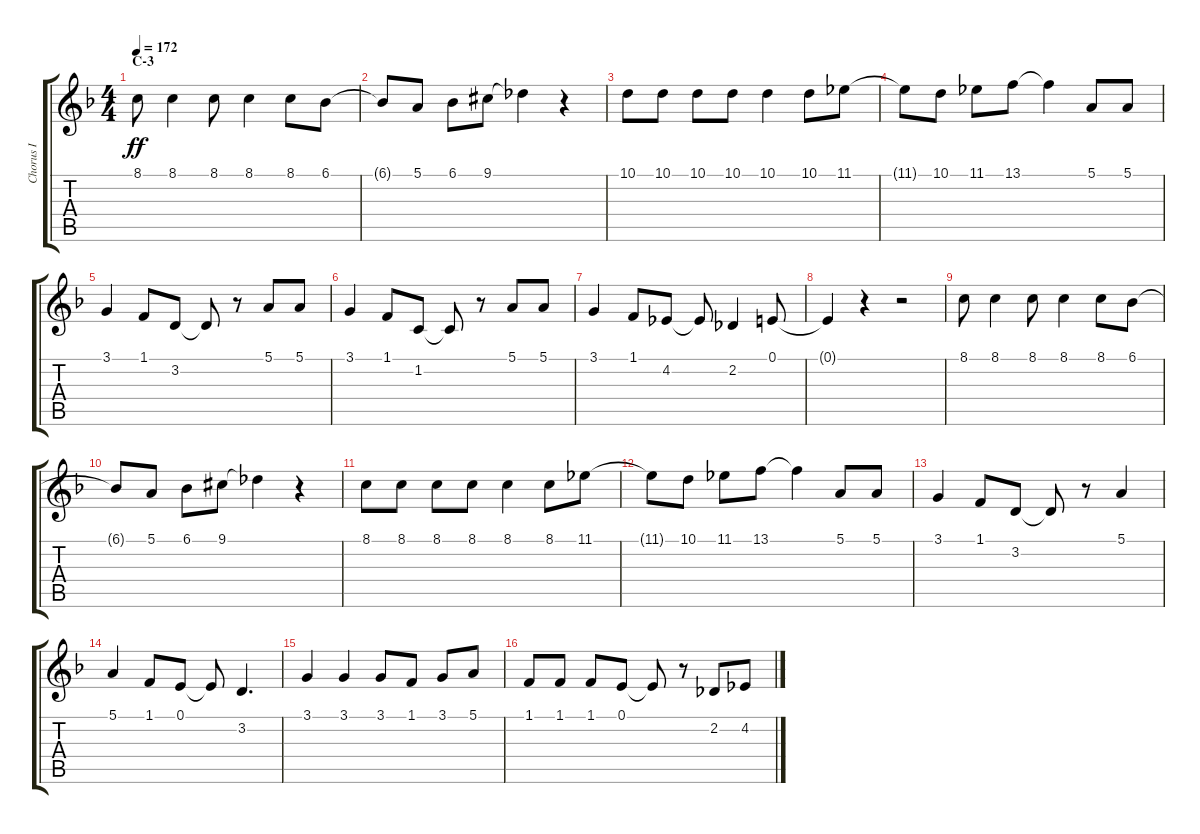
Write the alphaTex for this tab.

\track ("Chorus I" "Chorus I") {instrument voiceoohs}
\staff {score tabs}
\tuning (E4 B3 G3 D3 A2 E2) {hide}
\ts (4 4)
\section ("" "C-3")
\tempo 172
\clef g2
\ks f
8.1.8{dy ff} 8.1.4 8.1.8 8.1.4 8.1.8 6.1.8 |
6.1{t}.8 5.1.8 6.1.8 9.1{acc #}.8 9.1{t}.4 r.4 |
10.1.8 10.1.8 10.1.8 10.1.8 10.1.4 10.1.8 11.1.8 |
11.1{t}.8 10.1.8 11.1.8 13.1.8 13.1{t}.4 5.1.8 5.1.8 |
3.1.4 1.1.8 3.2.8 3.2{t}.8 r.8 5.1.8 5.1.8 |
3.1.4 1.1.8 1.2.8 1.2{t}.8 r.8 5.1.8 5.1.8 |
3.1.4 1.1.8 4.2.8 4.2{t}.8 2.2.4 0.1.8 |
0.1{t}.4 r.4 r.2 |
8.1.8 8.1.4 8.1.8 8.1.4 8.1.8 6.1.8 |
6.1{t}.8 5.1.8 6.1.8 9.1{acc #}.8 9.1{t}.4 r.4 |
8.1.8 8.1.8 8.1.8 8.1.8 8.1.4 8.1.8 11.1.8 |
11.1{t}.8 10.1.8 11.1.8 13.1.8 13.1{t}.4 5.1.8 5.1.8 |
3.1.4 1.1.8 3.2.8 3.2{t}.8 r.8 5.1.4 |
5.1.4 1.1.8 0.1.8 0.1{t}.8 3.2.4{d} |
3.1.4 3.1.4 3.1.8 1.1.8 3.1.8 5.1.8 |
1.1.8 1.1.8 1.1.8 0.1.8 0.1{t}.8 r.8 2.2.8 4.2.8
